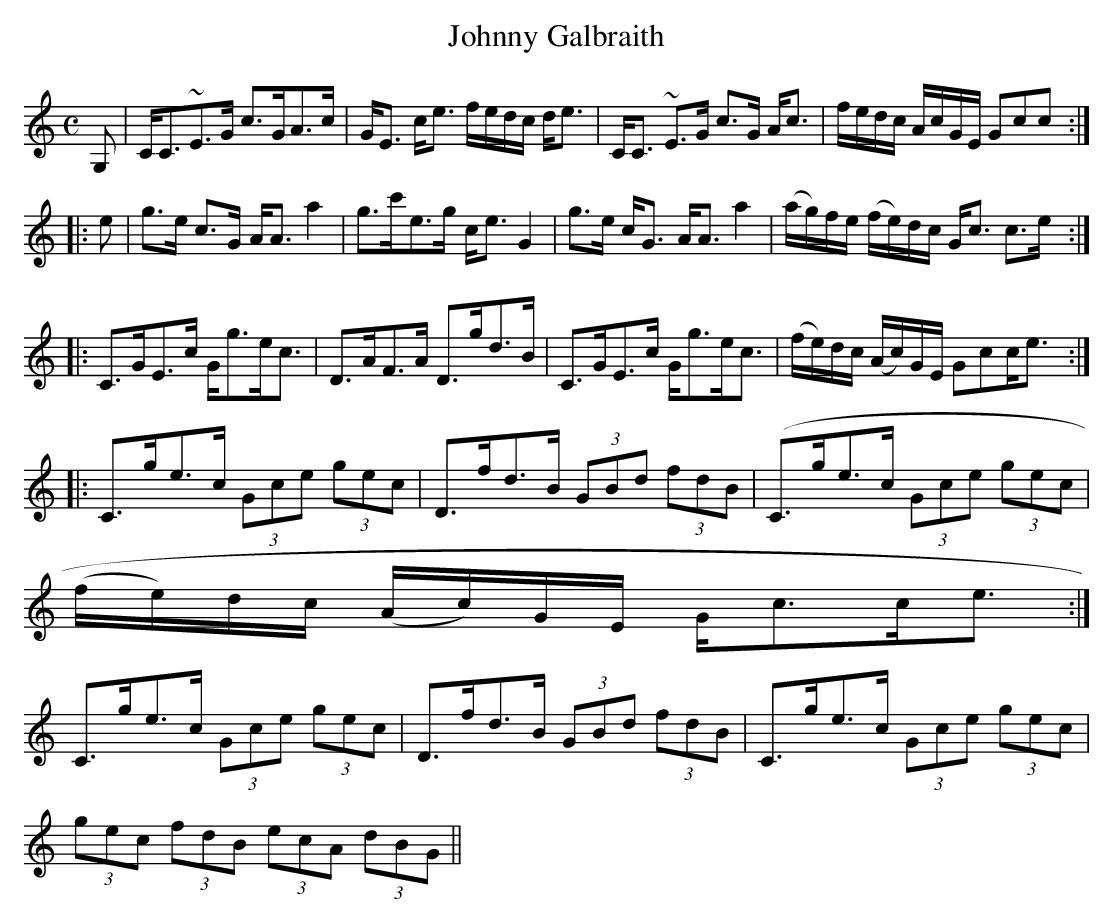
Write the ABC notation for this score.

X:1
T:Johnny Galbraith
M:C
L:1/8
K:C
G,|C<C~E>G c>GA>c|G<E c<e f/e/d/c/ d<e|C<C ~E>G c>G A<c|f/e/d/c/ A/c/G/E/ Gcc:|
|:e|g>e c>G A<A a2|g>c'e>g c<e G2|g>e c<G A<A a2|(a/g/)f/e/ (f/e/)d/c/ G<c c>e:|
|:C>GE>c G<ge<c|D>AF>A D>gd>B|C>GE>c G<ge<c|(f/e/)d/c/ (A/c/)G/E/ Gcc<e:|
|:C>ge>c (3Gce (3gec|D>fd>B (3GBd (3fdB|(C>ge>c (3Gce (3gec|
(f/e/)d/c/ (A/c/)G/E/ G<cc<e:|
C>ge>c (3Gce (3gec|D>fd>B (3GBd (3fdB|C>ge>c (3Gce (3gec|
(3gec (3fdB (3ecA (3dBG||
